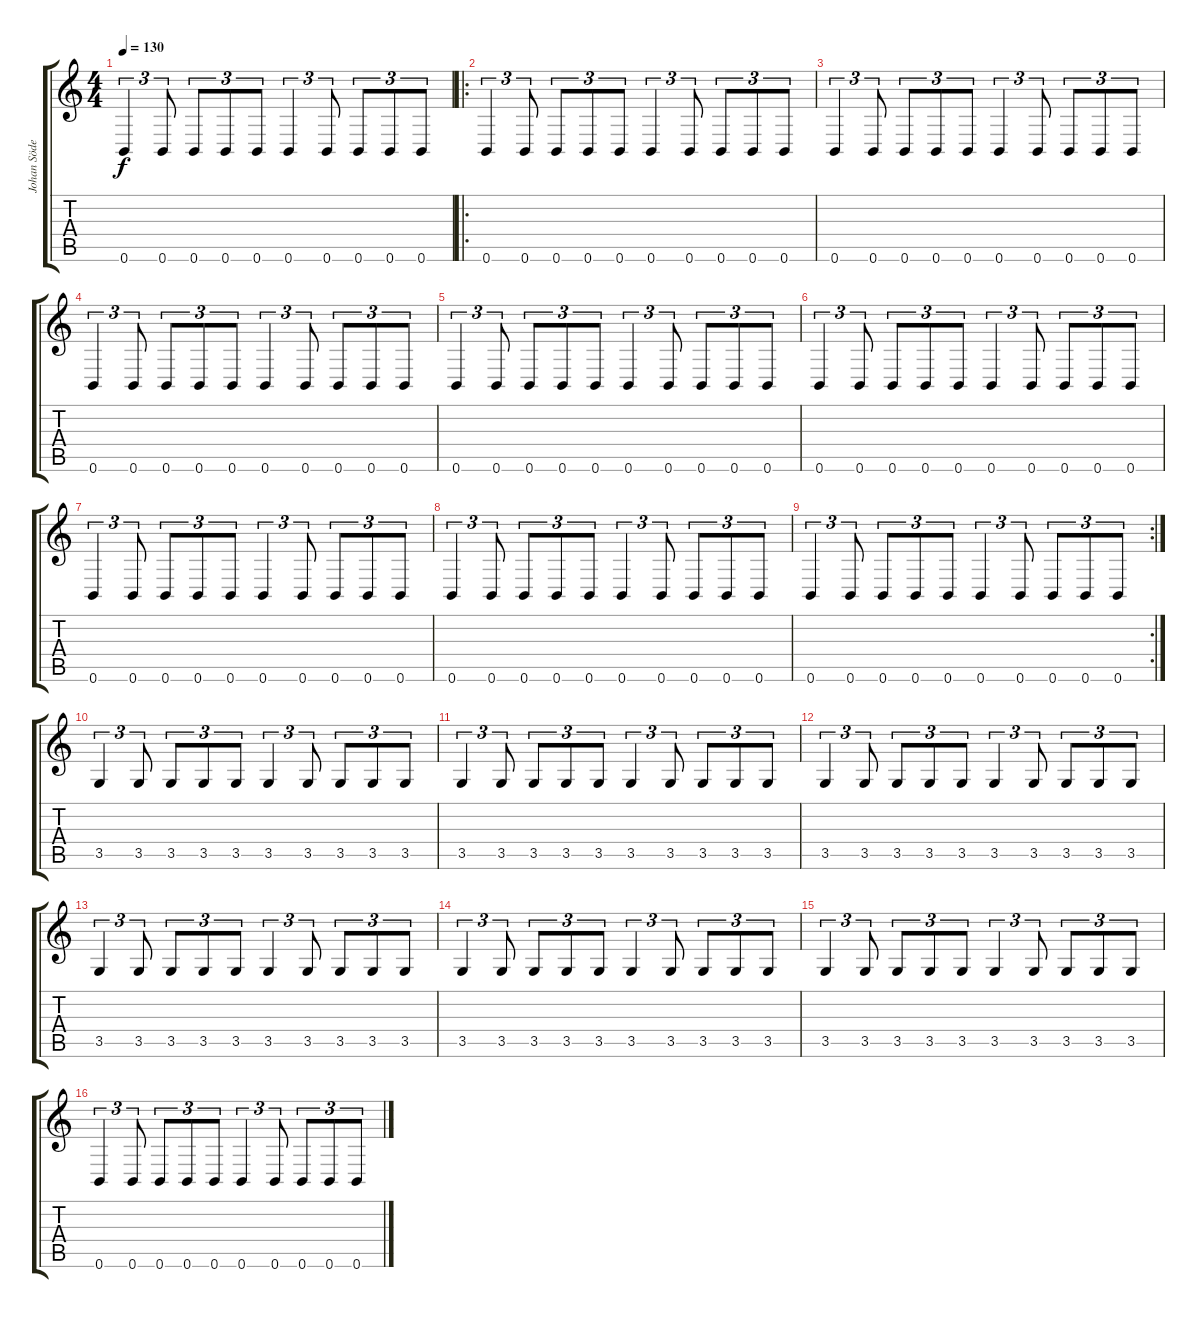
\track ("Johan Söderberg" "Johan Söde") {instrument distortionguitar}
\staff {score tabs}
\tuning (B3 Gb3 D3 A2 E2 B1) {hide}
\ts (4 4)
\tempo 130
\clef g2
\ks c
0.6.4{tu (3 2) dy f} 0.6.8{tu (3 2)} 0.6.8{tu (3 2)} 0.6.8{tu (3 2)} 0.6.8{tu (3 2)} 0.6.4{tu (3 2)} 0.6.8{tu (3 2)} 0.6.8{tu (3 2)} 0.6.8{tu (3 2)} 0.6.8{tu (3 2)} |
\ro
0.6.4{tu (3 2)} 0.6.8{tu (3 2)} 0.6.8{tu (3 2)} 0.6.8{tu (3 2)} 0.6.8{tu (3 2)} 0.6.4{tu (3 2)} 0.6.8{tu (3 2)} 0.6.8{tu (3 2)} 0.6.8{tu (3 2)} 0.6.8{tu (3 2)} |
0.6.4{tu (3 2)} 0.6.8{tu (3 2)} 0.6.8{tu (3 2)} 0.6.8{tu (3 2)} 0.6.8{tu (3 2)} 0.6.4{tu (3 2)} 0.6.8{tu (3 2)} 0.6.8{tu (3 2)} 0.6.8{tu (3 2)} 0.6.8{tu (3 2)} |
0.6.4{tu (3 2)} 0.6.8{tu (3 2)} 0.6.8{tu (3 2)} 0.6.8{tu (3 2)} 0.6.8{tu (3 2)} 0.6.4{tu (3 2)} 0.6.8{tu (3 2)} 0.6.8{tu (3 2)} 0.6.8{tu (3 2)} 0.6.8{tu (3 2)} |
0.6.4{tu (3 2)} 0.6.8{tu (3 2)} 0.6.8{tu (3 2)} 0.6.8{tu (3 2)} 0.6.8{tu (3 2)} 0.6.4{tu (3 2)} 0.6.8{tu (3 2)} 0.6.8{tu (3 2)} 0.6.8{tu (3 2)} 0.6.8{tu (3 2)} |
0.6.4{tu (3 2)} 0.6.8{tu (3 2)} 0.6.8{tu (3 2)} 0.6.8{tu (3 2)} 0.6.8{tu (3 2)} 0.6.4{tu (3 2)} 0.6.8{tu (3 2)} 0.6.8{tu (3 2)} 0.6.8{tu (3 2)} 0.6.8{tu (3 2)} |
0.6.4{tu (3 2)} 0.6.8{tu (3 2)} 0.6.8{tu (3 2)} 0.6.8{tu (3 2)} 0.6.8{tu (3 2)} 0.6.4{tu (3 2)} 0.6.8{tu (3 2)} 0.6.8{tu (3 2)} 0.6.8{tu (3 2)} 0.6.8{tu (3 2)} |
0.6.4{tu (3 2)} 0.6.8{tu (3 2)} 0.6.8{tu (3 2)} 0.6.8{tu (3 2)} 0.6.8{tu (3 2)} 0.6.4{tu (3 2)} 0.6.8{tu (3 2)} 0.6.8{tu (3 2)} 0.6.8{tu (3 2)} 0.6.8{tu (3 2)} |
\rc 2
0.6.4{tu (3 2)} 0.6.8{tu (3 2)} 0.6.8{tu (3 2)} 0.6.8{tu (3 2)} 0.6.8{tu (3 2)} 0.6.4{tu (3 2)} 0.6.8{tu (3 2)} 0.6.8{tu (3 2)} 0.6.8{tu (3 2)} 0.6.8{tu (3 2)} |
3.5.4{tu (3 2)} 3.5.8{tu (3 2)} 3.5.8{tu (3 2)} 3.5.8{tu (3 2)} 3.5.8{tu (3 2)} 3.5.4{tu (3 2)} 3.5.8{tu (3 2)} 3.5.8{tu (3 2)} 3.5.8{tu (3 2)} 3.5.8{tu (3 2)} |
3.5.4{tu (3 2)} 3.5.8{tu (3 2)} 3.5.8{tu (3 2)} 3.5.8{tu (3 2)} 3.5.8{tu (3 2)} 3.5.4{tu (3 2)} 3.5.8{tu (3 2)} 3.5.8{tu (3 2)} 3.5.8{tu (3 2)} 3.5.8{tu (3 2)} |
3.5.4{tu (3 2)} 3.5.8{tu (3 2)} 3.5.8{tu (3 2)} 3.5.8{tu (3 2)} 3.5.8{tu (3 2)} 3.5.4{tu (3 2)} 3.5.8{tu (3 2)} 3.5.8{tu (3 2)} 3.5.8{tu (3 2)} 3.5.8{tu (3 2)} |
3.5.4{tu (3 2)} 3.5.8{tu (3 2)} 3.5.8{tu (3 2)} 3.5.8{tu (3 2)} 3.5.8{tu (3 2)} 3.5.4{tu (3 2)} 3.5.8{tu (3 2)} 3.5.8{tu (3 2)} 3.5.8{tu (3 2)} 3.5.8{tu (3 2)} |
3.5.4{tu (3 2)} 3.5.8{tu (3 2)} 3.5.8{tu (3 2)} 3.5.8{tu (3 2)} 3.5.8{tu (3 2)} 3.5.4{tu (3 2)} 3.5.8{tu (3 2)} 3.5.8{tu (3 2)} 3.5.8{tu (3 2)} 3.5.8{tu (3 2)} |
3.5.4{tu (3 2)} 3.5.8{tu (3 2)} 3.5.8{tu (3 2)} 3.5.8{tu (3 2)} 3.5.8{tu (3 2)} 3.5.4{tu (3 2)} 3.5.8{tu (3 2)} 3.5.8{tu (3 2)} 3.5.8{tu (3 2)} 3.5.8{tu (3 2)} |
0.6.4{tu (3 2)} 0.6.8{tu (3 2)} 0.6.8{tu (3 2)} 0.6.8{tu (3 2)} 0.6.8{tu (3 2)} 0.6.4{tu (3 2)} 0.6.8{tu (3 2)} 0.6.8{tu (3 2)} 0.6.8{tu (3 2)} 0.6.8{tu (3 2)}
